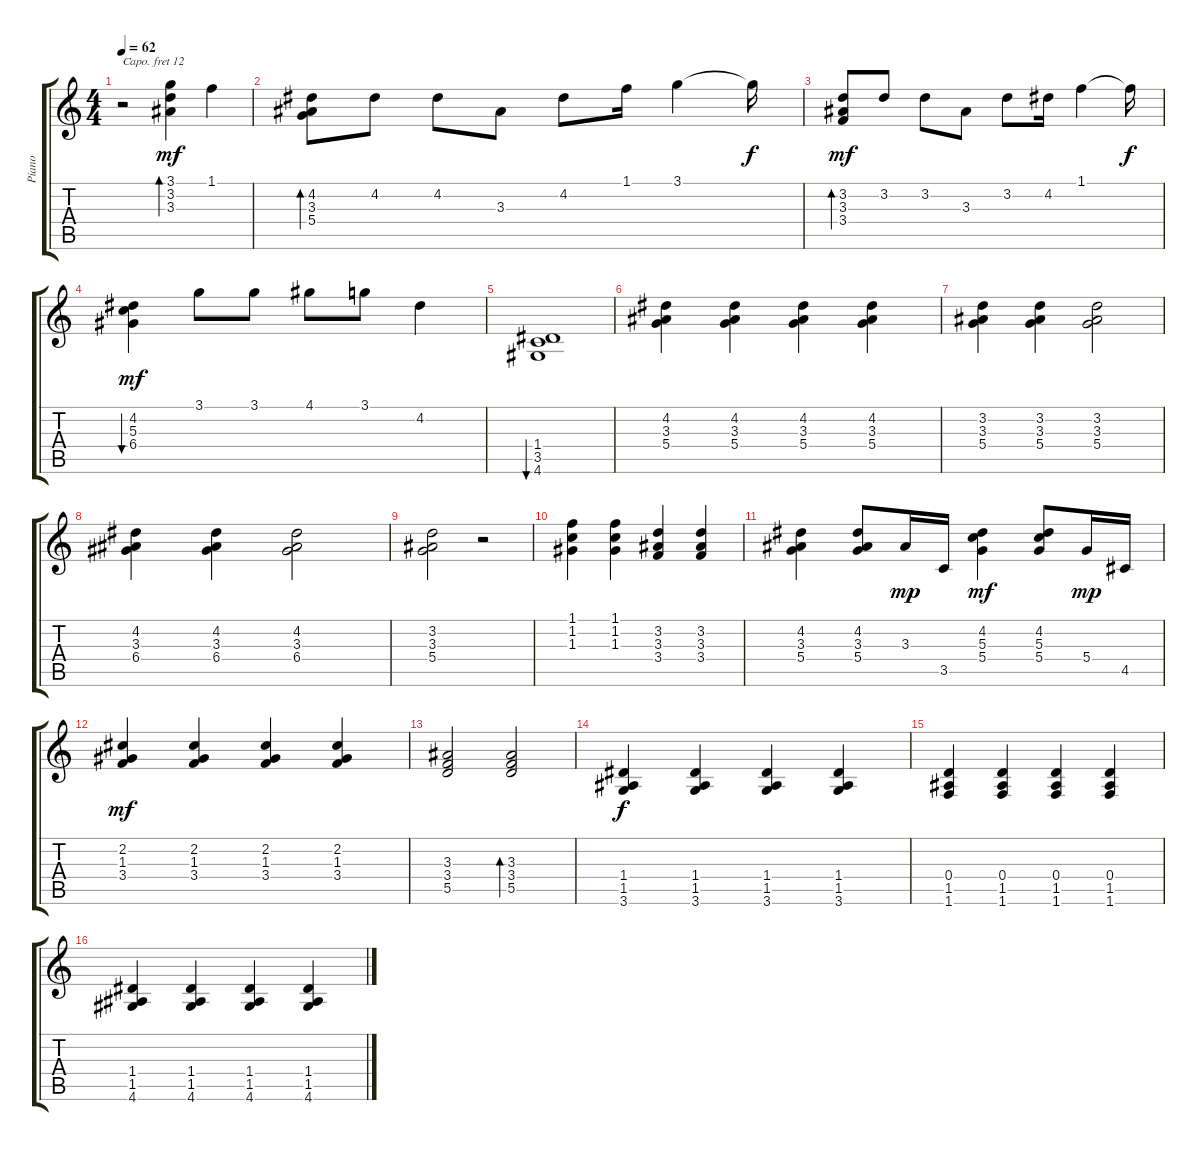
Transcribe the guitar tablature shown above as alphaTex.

\track ("Piano" "Piano") {instrument acousticgrandpiano}
\staff {score tabs}
\capo 12
\tuning (E4 B3 G3 D3 A2 E2) {hide}
\ts (4 4)
\tempo 62
\clef g2
\ks c
r.2{dy mf instrument acousticgrandpiano} (3.1 3.2 3.3).4{bd 240} 1.1.4 |
(4.2 3.3 5.4).8{bd 120} 4.2.8 4.2.8 3.3.8 4.2.8 1.1.16 3.1.4 3.1{t}.16{dy f} |
(3.2 3.3 3.4).8{bd 120 txt "" dy mf} 3.2.8 3.2.8 3.3.8 3.2.8 4.2.16 1.1.4 1.1{t}.16{dy f} |
(4.2 5.3 6.4).4{bu 120 dy mf} 3.1.8 3.1.8 4.1.8 3.1.8 4.2.4 |
(1.4 3.5 4.6).1{bu 120} |
(4.2 3.3 5.4).4 (4.2 3.3 5.4).4 (4.2 3.3 5.4).4 (4.2 3.3 5.4).4 |
(3.2 3.3 5.4).4 (3.2 3.3 5.4).4 (3.2 3.3 5.4).2 |
(4.2 3.3 6.4).4 (4.2 3.3 6.4).4 (4.2 3.3 6.4).2 |
(3.2 3.3 5.4).2 r.2 |
(1.1 1.2 1.3).4 (1.1 1.2 1.3).4 (3.2 3.3 3.4).4 (3.2 3.3 3.4).4 |
(4.2 3.3 5.4).4 (4.2 3.3 5.4).8 3.3.16{dy mp} 3.5.16 (4.2 5.3 5.4).4{dy mf} (4.2 5.3 5.4).8 5.4.16{dy mp} 4.5.16 |
(2.2 1.3 3.4).4{dy mf} (2.2 1.3 3.4).4 (2.2 1.3 3.4).4 (2.2 1.3 3.4).4 |
(3.3 3.4 5.5).2 (3.3 3.4 5.5).2{bd 240} |
(1.4 1.5 3.6).4{dy f} (1.4 1.5 3.6).4 (1.4 1.5 3.6).4 (1.4 1.5 3.6).4 |
(0.4 1.5 1.6).4 (0.4 1.5 1.6).4 (0.4 1.5 1.6).4 (0.4 1.5 1.6).4 |
(1.4 1.5 4.6).4 (1.4 1.5 4.6).4 (1.4 1.5 4.6).4 (1.4 1.5 4.6).4
